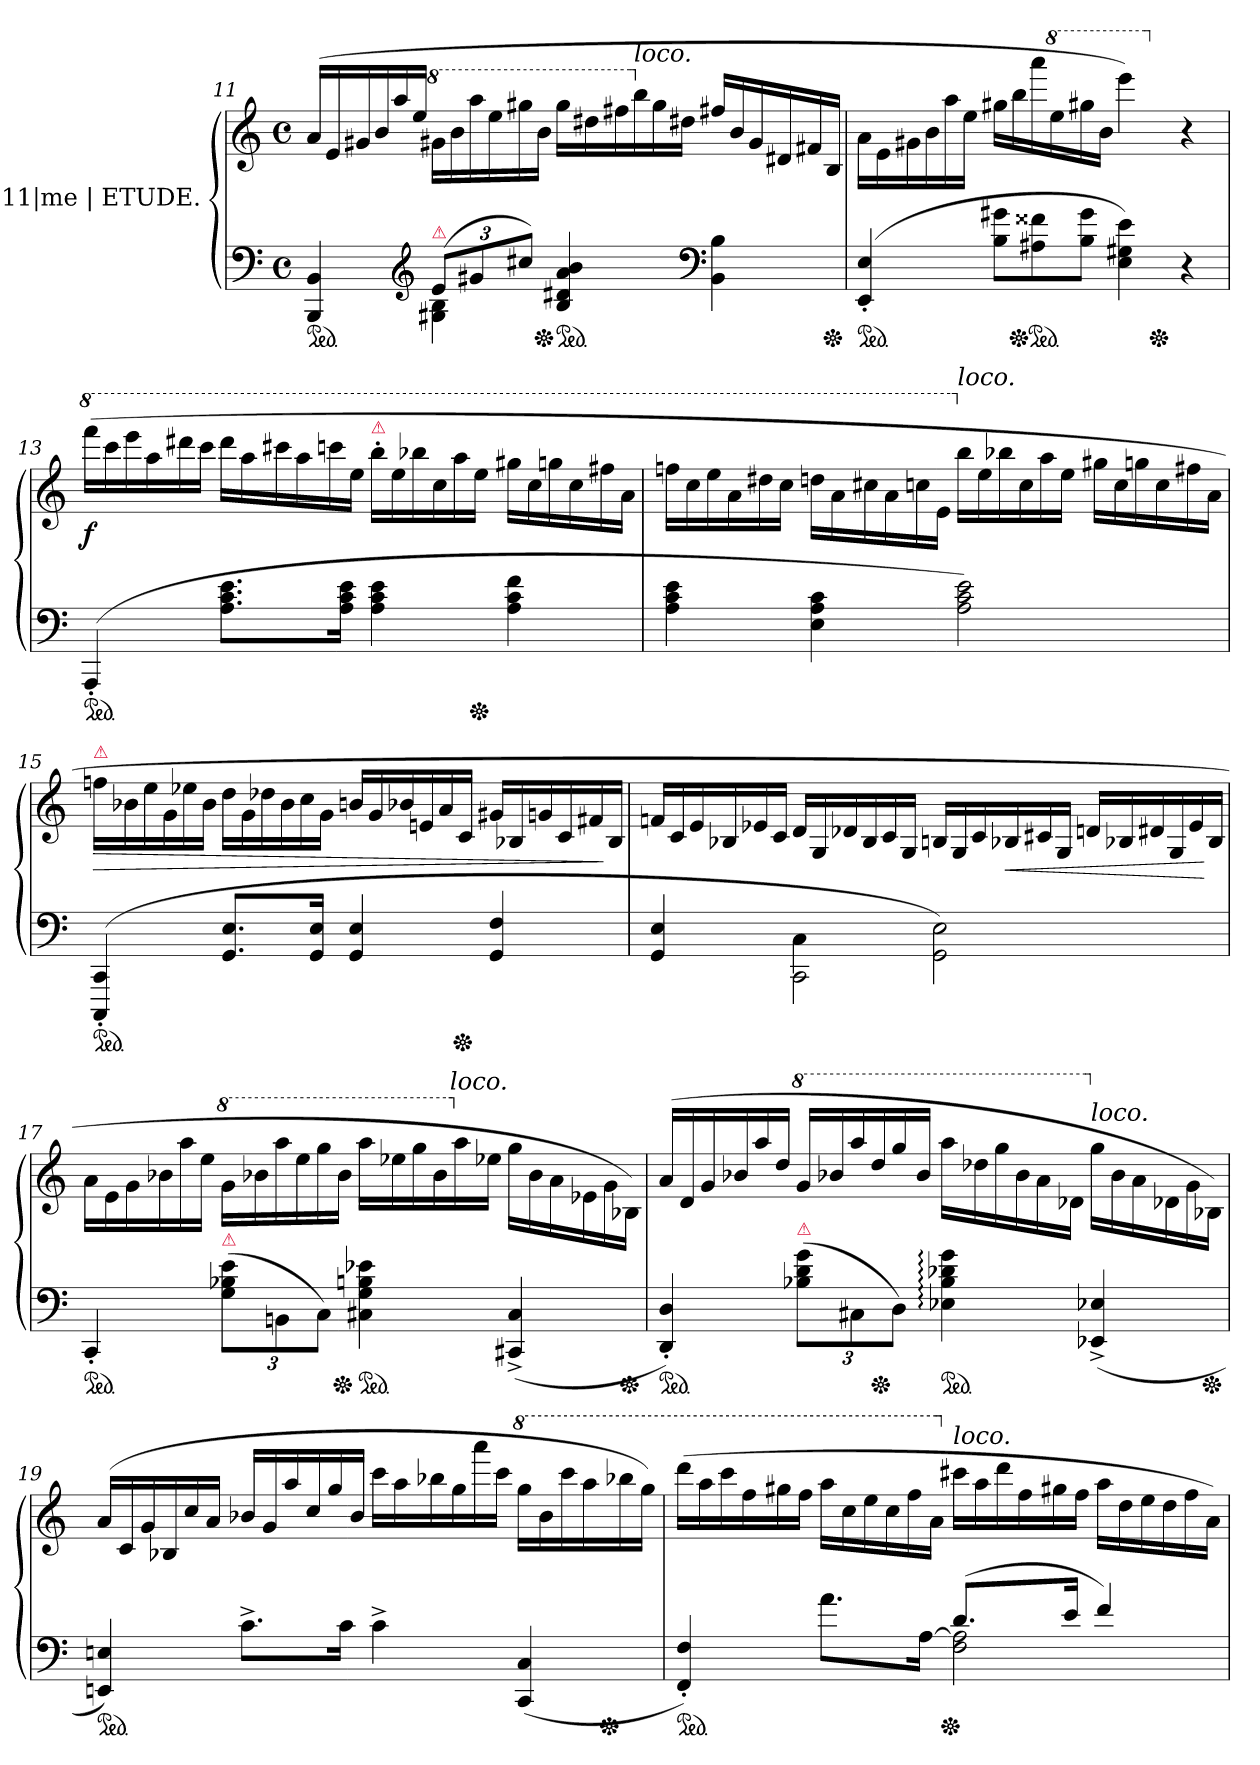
**kern	**kern	**dynam
*part1	*part1	*part1
*staff2	*staff1	*staff1/2
*I"11|me | ETUDE.	*	*
*clefF4	*clefG2	*
*k[]	*k[]	*
*a:	*a:	*
*M4/4	*M4/4	*
*met(c)	*met(c)	*
=11	=11	=11
*^	*	*
*	*	*Xtuplet	*
*ped	*	*	*
4BBB 4BB	4ryy	(>24a/LL	.
.	.	24e/	.
.	.	24g#X/	.
.	.	24b/	.
.	.	24aa/	.
.	.	24ee/JJ	.
*clefG2	*	*	*
*	*	*8va	*
!LO:TX:a:color=crimson:t=⚠	!	!	!
(<12eL	4G#X 4B	24gg#XLL	.
.	.	24bb	.
12g#X	.	24aaa	.
.	.	24eee	.
12cc#XJ)	.	24ggg#X	.
*Xped	*	*	*
.	.	24bbJJ	.
*ped	*	*	*
4B 4d#X 4a 4b	4ryy	24ggg#LL	.
.	.	24ddd#X	.
.	.	24fff#X	.
*	*	*X8va	*
!	!	!LO:TX:a:i:t=loco.	!
.	.	24bb	.
.	.	24gg#	.
.	.	24dd#XJJ	.
*clefF4	*	*	*
4ryy	4BB 4B	24ff#XLL	.
.	.	24b	.
.	.	24g#	.
.	.	24d#X	.
.	.	24f#X	.
*Xped	*	*	*
.	.	24BJJ	.
*v	*v	*	*
=12	=12	=12
*ped	*	*
*	*^	*
(>4EE'< 4E'<	24aLL	2ryy	.
.	24e	.	.
.	24g#X	.	.
.	24b	.	.
.	24aa	.	.
.	24eeJJ	.	.
*Xtuplet	*	*	*
12B 12g#XL	24gg#XLL	.	.
*Xped	*	*	*
.	24bb	.	.
*ped	*	*	*
12A#X 12f##X	24aaa	.	.
*	*8va	*	*
.	24eee	.	.
12B 12g#J	24ggg#X	.	.
.	24bbJJ	.	.
4E 4G#X 4e)	4eeee)	8ryy	.
*Xped	*	*	*
.	.	4.ryy	.
*	*X8va	*	*
4r	4r	.	.
*	*v	*v	*
=13	=13	=13
*	*8va	*
*ped	*	*
(>4AAA'<	(>24ffffLL	f
.	24cccc	.
.	24eeee	.
.	24aaa	.
.	24dddd#X	.
.	24ccccJJ	.
8.A 8.c 8.eL	24dddd#LL	.
.	24aaa	.
.	24cccc#X	.
.	24aaa	.
.	24ccccn	.
16A 16c 16eJk	.	.
.	24eeeJJ	.
!	!LO:TX:a:color=crimson:t=⚠	!
4A 4c 4e	24bbb'>LL	.
.	24eee	.
.	24bbb-X	.
.	24ccc	.
.	24aaa	.
*Xped	*	*
.	24eeeJJ	.
4A 4c 4f	24ggg#XLL	.
.	24ccc	.
.	24gggn	.
.	24ccc	.
.	24fff#X	.
.	24aaJJ	.
=14	=14	=14
4A 4c 4e	24fffnLL	.
.	24ccc	.
.	24eee	.
.	24aa	.
.	24ddd#X	.
.	24cccJJ	.
4E 4A 4c	24dddn\LL	.
.	24aa\	.
.	24ccc#X\	.
.	24aa\	.
.	24cccn\	.
.	24ee\JJ	.
*	*X8va	*
!	!LO:TX:a:i:t=loco.	!
2A 2c 2e)	24bbLL	.
.	24ee	.
.	24bb-X	.
.	24cc	.
.	24aa	.
.	24eeJJ	.
.	24gg#XLL	.
.	24cc	.
.	24ggn	.
.	24cc	.
.	24ff#X	.
.	24aJJ	.
=15	=15	=15
!	!LO:TX:a:color=crimson:t=⚠	!
*ped	*	*
(<4CCC'> 4CC'>	24ffnLL	>
.	24b-X	.
.	24ee	.
.	24g	.
.	24ee-X	.
.	24b-JJ	.
8.GG 8.EL	24ddLL	.
.	24g	.
.	24dd-X	.
.	24b-	.
.	24cc	.
16GG 16EJk	.	.
.	24gJJ	.
4GG 4E	24bnLL	.
.	24g	.
.	24b-X	.
.	24en	.
.	24a	.
*Xped	*	*
.	24cJJ	.
4GG 4F	24g#XLL	.
.	24B-X	.
.	24gn	.
.	24c	.
.	24f#X	.
.	24B-JJ	]
=16	=16	=16
*^	*	*
4GG 4E	4ryy	24fnLL	.
.	.	24c	.
.	.	24e	.
.	.	24B-X	.
.	.	24e-X	.
.	.	24cJJ	.
4C\	2CC	24dLL	.
.	.	24G/	.
.	.	24d-X	.
.	.	24B-/	.
.	.	24c/	.
.	.	24G/JJ	.
2GG\ 2E\)	.	24Bn/LL	.
.	.	24G/	.
.	.	24c/	.
!	!	!	!LO:HP:b
.	.	24B-X	<
.	.	24c#X	.
.	.	24G/JJ	.
.	4ryy	24dnLL	.
.	.	24B-X	.
.	.	24d#X	.
.	.	24G	.
.	.	24e-	.
.	.	24B-JJ	[
*v	*v	*	*
=17	=17	=17
*ped	*	*
4CC'<	24aLL	.
.	24e	.
.	24g	.
.	24b-X	.
.	24aa	.
.	24eeJJ	.
*tuplet	*	*
*	*8va	*
!LO:TX:a:color=crimson:t=⚠	!	!
(>12G 12B-X 12eL	24ggLL	.
.	24bb-X	.
12BBn	24aaa	.
.	24eee	.
12CJ)	24ggg	.
*Xped	*	*
.	24bb-JJ	.
*ped	*	*
4C#X 4G 4Bn 4e-X	24aaaLL	.
.	24eee-X	.
.	24ggg	.
.	24bb-	.
*	*X8va	*
!	!LO:TX:a:i:t=loco.	!
.	24aa	.
.	24ee-XJJ	.
(<4CC#X^> 4C#^>	24gg\LL	.
.	24b-\	.
.	24a\	.
.	24e-X\	.
.	24g\	.
*Xped	*	*
.	24B-X\JJ)	.
=18	=18	=18
*ped	*	*
4DD'< 4D'<)	(>24a/LL	.
.	24d/	.
.	24g/	.
.	24b-X/	.
.	24aa/	.
.	24dd/JJ	.
*	*8va	*
!LO:TX:a:color=crimson:t=⚠	!	!
(>12B-X 12d 12gL	24gg/LL	.
.	24bb-X/	.
12C#X	24aaa/	.
*Xped	*	*
.	24ddd/	.
12DJ)	24ggg/	.
.	24bb-/JJ	.
*ped	*	*
4E-X: 4B-: 4d-X: 4g:	24aaaLL	.
.	24ddd-X	.
.	24ggg	.
.	24bb-	.
.	24aa	.
.	24dd-XJJ	.
*	*X8va	*
!	!LO:TX:a:i:t=loco.	!
(<4EE-X^> 4E-X^>	24gg\LL	.
.	24b-\	.
.	24a\	.
.	24d-X\	.
.	24g\	.
*Xped	*	*
.	24B-X\JJ)	.
=19	=19	=19
*ped	*	*
4EEn 4En)	(>24aLL	.
.	24c	.
.	24g	.
.	24B-X	.
.	24cc	.
.	24aJJ	.
8.c^<L	24b-X/LL	.
.	24g/	.
.	24aa/	.
.	24cc/	.
.	24gg/	.
16cJk	.	.
.	24b-/JJ	.
4c^<	24cccLL	.
.	24aa	.
.	24bb-X	.
.	24gg	.
.	24aaa	.
.	24cccJJ	.
*	*8va	*
(<4CC 4C	24gggLL	.
.	24bb-	.
.	24cccc	.
.	24aaa	.
*Xped	*	*
.	24bbb-X	.
.	24gggJJ)	.
=20	=20	=20
*^	*	*
*ped	*	*	*
*	*	*^	*
4FF'< 4F'<)	4ryy	(>24ddddLL	3ryy	.
.	.	24aaa	.	.
.	.	24cccc	.	.
.	.	24fff	.	.
.	.	24ggg#X	.	.
.	.	24fffJJ	.	.
4ryy	8.aL	24aaaLL	.	.
.	.	24ccc	.	.
.	.	24eee	12..ryy	.
.	.	24ccc	.	.
.	.	24fff	.	.
.	[16AJk	.	.	.
.	.	24aaJJ	.	.
*Xped	*	*	*	*
.	.	.	3ryy	.
*	*	*X8va	*	*
!	!	!LO:TX:a:i:t=loco.	!	!
(>8.dL	2F 2A]	24ccc#XLL	.	.
.	.	24aa	.	.
.	.	24ddd	.	.
.	.	24ff	.	.
.	.	24gg#X	.	.
16eJk	.	.	.	.
.	.	24ffJJ	.	.
4f)	.	24aaLL	.	.
.	.	24dd	.	.
.	.	.	6ryy	.
.	.	24ee	.	.
.	.	24dd	.	.
.	.	24ff	.	.
.	.	24aJJ)	.	.
.	.	.	48ryy	.
*v	*v	*	*	*
*	*v	*v	*
=	=	=
*-	*-	*-
